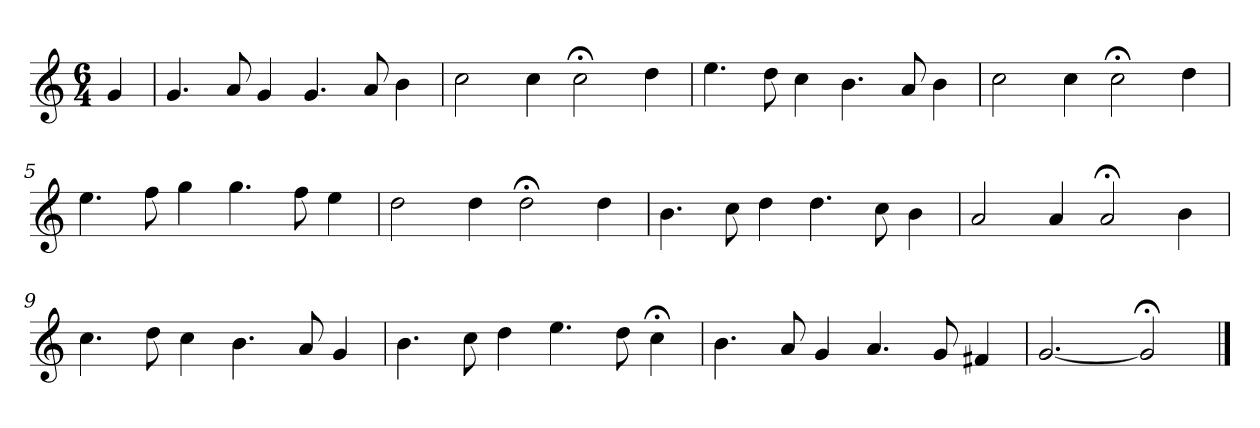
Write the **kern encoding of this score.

**kern
*part1
*staff1
*k[]
*G:mix
*M6/4
*MM120
=
4g
=1
4.g
8a
4g
4.g
8a
4b
=2
2cc
4cc
2cc;<
4dd
=3
4.ee
8dd
4cc
4.b
8a
4b
=4
2cc
4cc
2cc;<
4dd
=5
4.ee
8ff
4gg
4.gg
8ff
4ee
=6
2dd
4dd
2dd;<
4dd
=7
4.b
8cc
4dd
4.dd
8cc
4b
=8
2a
4a
2a;<
4b
=9
4.cc
8dd
4cc
4.b
8a
4g
=10
4.b
8cc
4dd
4.ee
8dd
4cc;<
=11
4.b
8a
4g
4.a
8g
4f#X
=12
[2.g
2g;<]
==
*-
